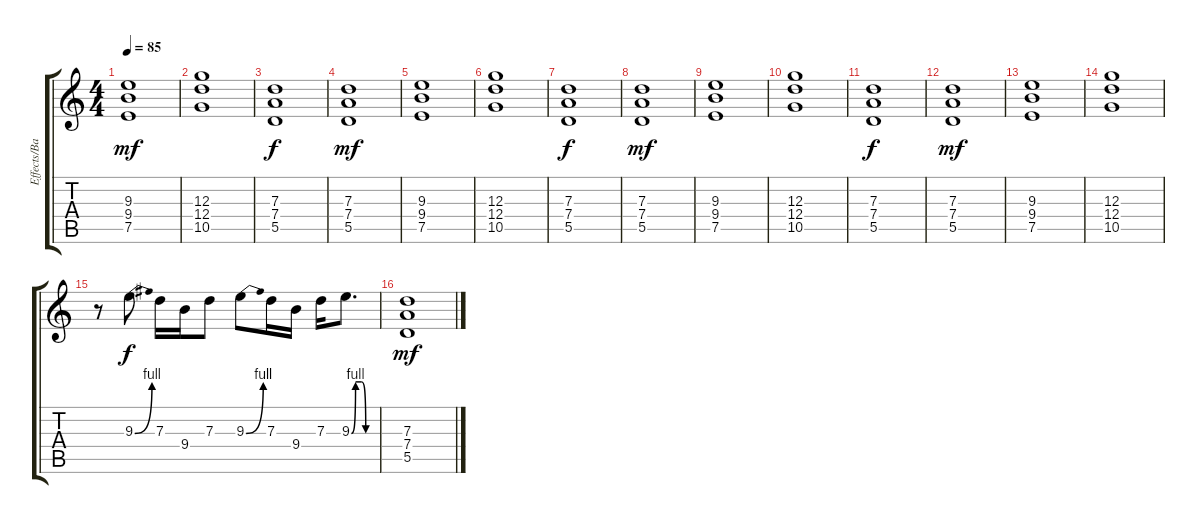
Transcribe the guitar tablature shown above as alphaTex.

\track ("Effects/Back-Up Guitar" "Effects/Ba") {instrument distortionguitar}
\staff {score tabs}
\tuning (E4 B3 G3 D3 A2 E2) {hide}
\ts (4 4)
\tempo 85
\clef g2
\ks c
(9.3 9.4 7.5).1{dy mf} |
(12.3 12.4 10.5).1 |
(7.3 7.4 5.5).1{dy f} |
(7.3 7.4 5.5).1{dy mf volume 12} |
(9.3 9.4 7.5).1 |
(12.3 12.4 10.5).1 |
(7.3 7.4 5.5).1{dy f} |
(7.3 7.4 5.5).1{dy mf volume 12} |
(9.3 9.4 7.5).1 |
(12.3 12.4 10.5).1 |
(7.3 7.4 5.5).1{dy f} |
(7.3 7.4 5.5).1{dy mf volume 10} |
(9.3 9.4 7.5).1 |
(12.3 12.4 10.5).1 |
r.8{volume 10} 9.3{be (bend 0 0 60 4)}.8{dy f} 7.3.16 9.4.16 7.3.8 9.3{be (bend 0 0 60 4)}.8 7.3.16 9.4.16 7.3.16 9.3{be (custom 0 0 10 4 25 4 35 0 60 0)}.8{d} |
(7.3 7.4 5.5).1{dy mf volume 10}
